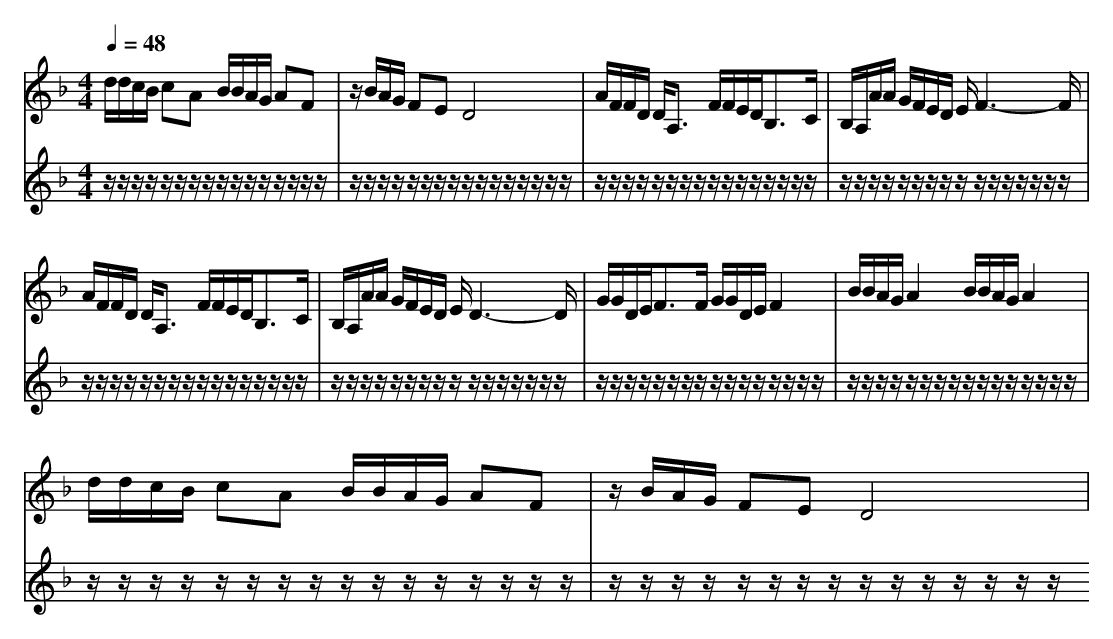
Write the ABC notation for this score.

X:1
T:
M: 4/4
L: 1/8
Q:1/4=48
K:F % 1 flats
V:1
d/2d/2c/2B/2 cA B/2B/2A/2G/2 AF|z/2B/2A/2G/2 FE D4|A/2F/2F/2D/2 D<A, F/2F/2E/2D<B,C/2|B,/2A,/2A/2A/2 G/2F/2E/2D/2 E/2F3-F/2|
A/2F/2F/2D/2 D<A, F/2F/2E/2D<B,C/2|B,/2A,/2A/2A/2 G/2F/2E/2D/2 E/2D3-D/2|G/2G/2D/2E<FF/2 G/2G/2D/2E/2 F2|B/2B/2A/2G/2 A2 B/2B/2A/2G/2 A2|
d/2d/2c/2B/2 cA B/2B/2A/2G/2 AF|z/2B/2A/2G/2 FE D4|
V:2
z/2z/2z/2z/2 z/2z/2z/2z/2 z/2z/2z/2z/2 z/2z/2z/2z/2|z/2z/2z/2z/2 z/2z/2z/2z/2 z/2z/2z/2z/2 z/2z/2z/2z/2|z/2z/2z/2z/2 z/2z/2z/2z/2 z/2z/2z/2z/2 z/2z/2z/2z/2|z/2z/2z/2z/2 z/2z/2z/2z/2 z/2z/2z/2z/2 z/2z/2z/2z/2|
z/2z/2z/2z/2 z/2z/2z/2z/2 z/2z/2z/2z/2 z/2z/2z/2z/2|z/2z/2z/2z/2 z/2z/2z/2z/2 z/2z/2z/2z/2 z/2z/2z/2z/2|z/2z/2z/2z/2 z/2z/2z/2z/2 z/2z/2z/2z/2 z/2z/2z/2z/2|z/2z/2z/2z/2 z/2z/2z/2z/2 z/2z/2z/2z/2 z/2z/2z/2z/2|
z/2z/2z/2z/2 z/2z/2z/2z/2 z/2z/2z/2z/2 z/2z/2z/2z/2|z/2z/2z/2z/2 z/2z/2z/2z/2 z/2z/2z/2z/2 z/2z/2z/2
